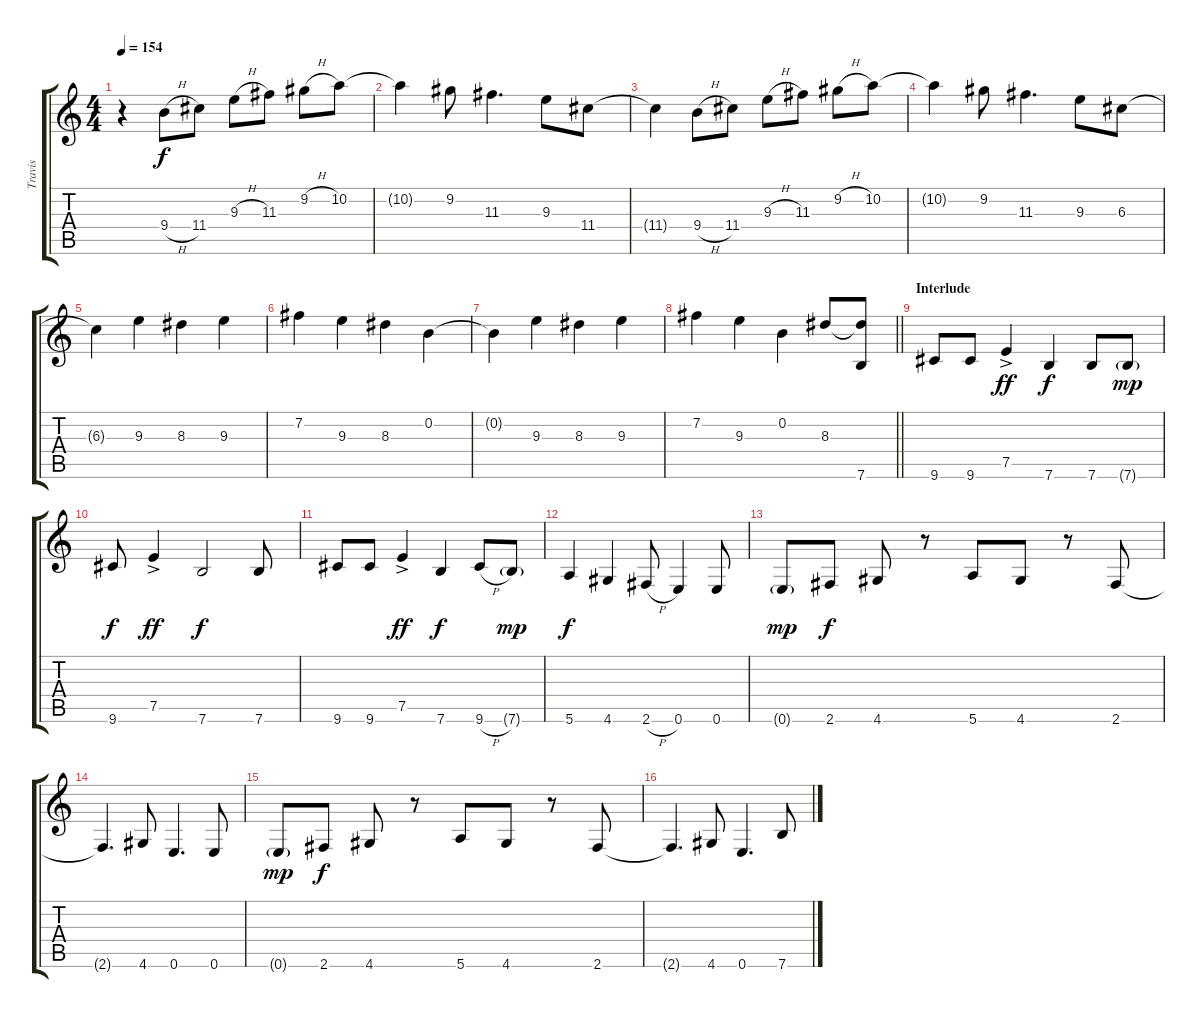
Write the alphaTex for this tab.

\track ("Travis" "Travis") {instrument electricguitarclean}
\staff {score tabs}
\tuning (E4 B3 G3 D3 A2 E2) {hide}
\ts (4 4)
\tempo 154
\clef g2
\ks c
r.4{dy f} 9.4{h}.8 11.4.8 9.3{h}.8 11.3.8 9.2{h}.8 10.2.8 |
10.2{t}.4 9.2.8 11.3.4{d} 9.3.8 11.4.8 |
11.4{t}.4 9.4{h}.8 11.4.8 9.3{h}.8 11.3.8 9.2{h}.8 10.2.8 |
10.2{t}.4 9.2.8 11.3.4{d} 9.3.8 6.3.8 |
6.3{t}.4 9.3.4 8.3.4 9.3.4 |
7.2.4 9.3.4 8.3.4 0.2.4 |
0.2{t}.4 9.3.4 8.3.4 9.3.4 |
\barLineRight lightlight
7.2.4 9.3.4 0.2.4 8.3.8 (8.3{t} 7.6).8{instrument electricguitarclean} |
\section ("" "Interlude")
9.6.8 9.6.8 7.5{ac}.4{dy ff} 7.6.4{dy f} 7.6.8 7.6{g}.8{dy mp} |
9.6.8{dy f} 7.5{ac}.4{dy ff} 7.6.2{dy f} 7.6.8 |
9.6.8 9.6.8 7.5{ac}.4{dy ff} 7.6.4{dy f} 9.6{h}.8 7.6{g}.8{dy mp} |
5.6.4{dy f} 4.6.4 2.6{h}.8 0.6.4 0.6.8 |
0.6{g}.8{dy mp} 2.6.8{dy f} 4.6.8 r.8 5.6.8 4.6.8 r.8 2.6.8 |
2.6{t}.4{d} 4.6.8 0.6.4{d} 0.6.8 |
0.6{g}.8{dy mp} 2.6.8{dy f} 4.6.8 r.8 5.6.8 4.6.8 r.8 2.6.8 |
2.6{t}.4{d} 4.6.8 0.6.4{d} 7.6.8
